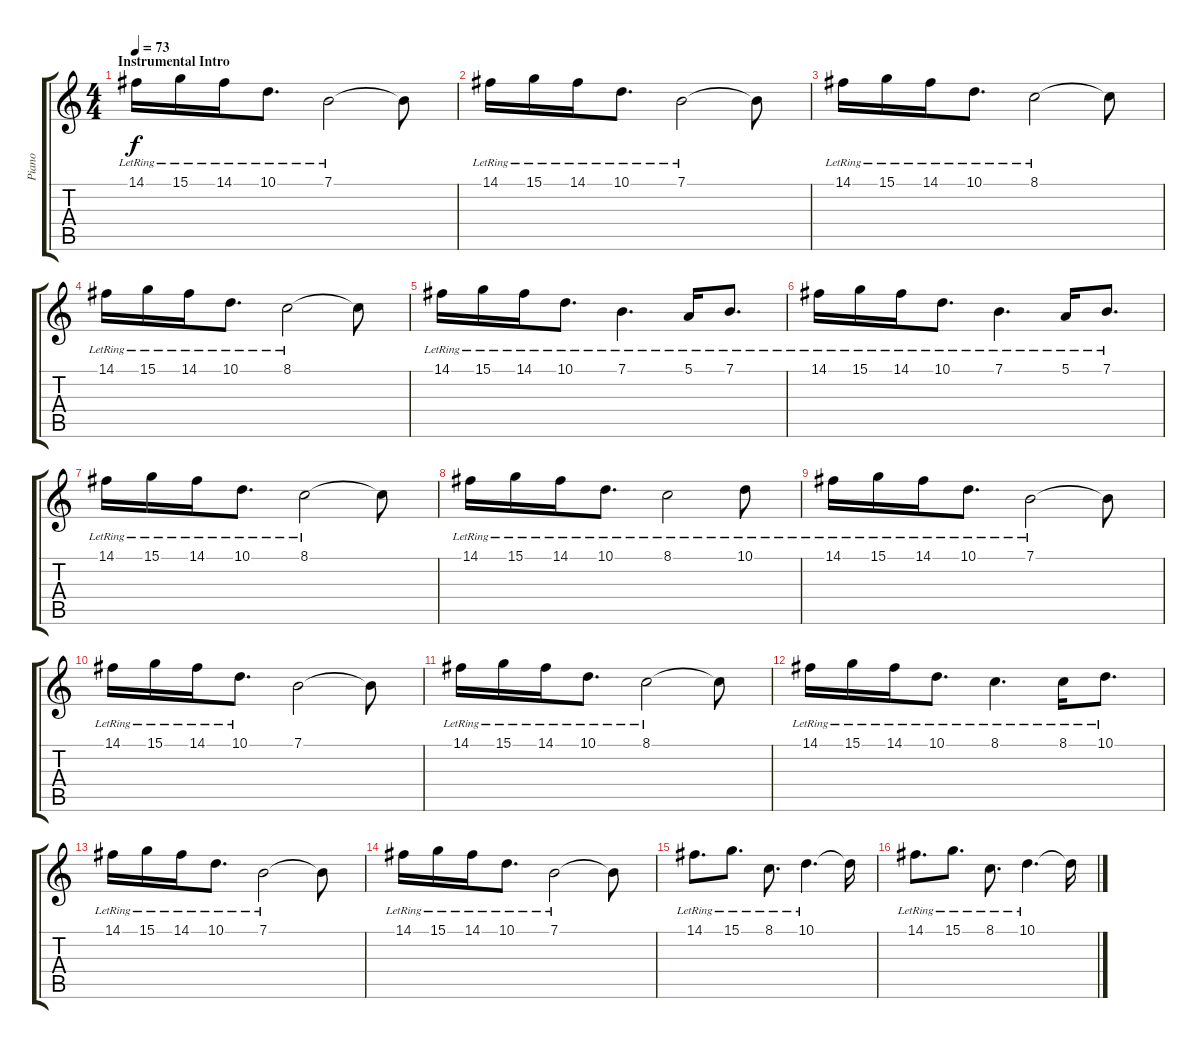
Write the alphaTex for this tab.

\track ("Piano" "Piano") {instrument brightacousticpiano}
\staff {score tabs}
\tuning (E4 B3 G3 D3 A2 E2) {hide}
\ts (4 4)
\section ("" "Instrumental Intro")
\tempo 73
\clef g2
\ks c
14.1{lr}.16{dy f instrument brightacousticpiano} 15.1{lr}.16 14.1{lr}.16 10.1{lr}.8{d} 7.1{lr}.2 7.1{t}.8 |
14.1{lr}.16 15.1{lr}.16 14.1{lr}.16 10.1{lr}.8{d} 7.1{lr}.2 7.1{t}.8 |
14.1{lr}.16 15.1{lr}.16 14.1{lr}.16 10.1{lr}.8{d} 8.1{lr}.2 8.1{t}.8 |
14.1{lr}.16 15.1{lr}.16 14.1{lr}.16 10.1{lr}.8{d} 8.1{lr}.2 8.1{t}.8 |
14.1{lr}.16 15.1{lr}.16 14.1{lr}.16 10.1{lr}.8{d} 7.1{lr}.4{d} 5.1{lr}.16 7.1{lr}.8{d} |
14.1{lr}.16 15.1{lr}.16 14.1{lr}.16 10.1{lr}.8{d} 7.1{lr}.4{d} 5.1{lr}.16 7.1{lr}.8{d} |
14.1{lr}.16 15.1{lr}.16 14.1{lr}.16 10.1{lr}.8{d} 8.1{lr}.2 8.1{t}.8 |
14.1{lr}.16 15.1{lr}.16 14.1{lr}.16 10.1{lr}.8{d} 8.1{lr}.2 10.1{lr}.8 |
14.1{lr}.16 15.1{lr}.16 14.1{lr}.16 10.1{lr}.8{d} 7.1{lr}.2 7.1{t}.8 |
14.1{lr}.16 15.1{lr}.16 14.1{lr}.16 10.1{lr}.8{d} 7.1.2 7.1{t}.8 |
14.1{lr}.16 15.1{lr}.16 14.1{lr}.16 10.1{lr}.8{d} 8.1{lr}.2 8.1{t}.8 |
14.1{lr}.16 15.1{lr}.16 14.1{lr}.16 10.1{lr}.8{d} 8.1{lr}.4{d} 8.1{lr}.16 10.1{lr}.8{d} |
14.1{lr}.16 15.1{lr}.16 14.1{lr}.16 10.1{lr}.8{d} 7.1{lr}.2 7.1{t}.8 |
14.1{lr}.16 15.1{lr}.16 14.1{lr}.16 10.1{lr}.8{d} 7.1{lr}.2 7.1{t}.8 |
14.1{lr}.8{d} 15.1{lr}.8{d} 8.1{lr}.8{d} 10.1{lr}.4{d} 10.1{t}.16 |
14.1{lr}.8{d} 15.1{lr}.8{d} 8.1{lr}.8{d} 10.1{lr}.4{d} 10.1{t}.16
